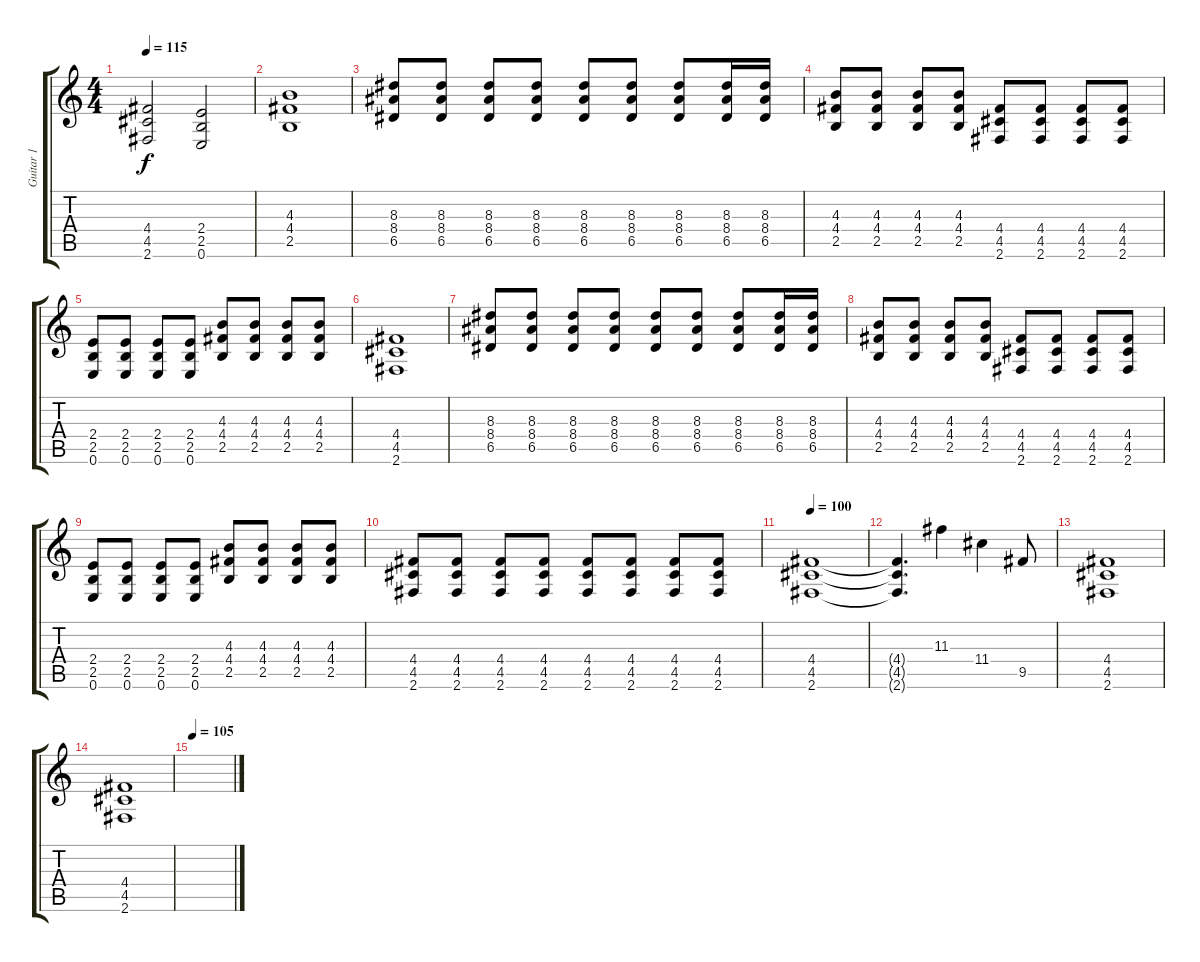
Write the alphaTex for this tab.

\track ("Guitar 1" "Guitar 1") {instrument distortionguitar}
\staff {score tabs}
\tuning (E4 B3 G3 D3 A2 E2) {hide}
\ts (4 4)
\tempo 115
\clef g2
\ks c
(4.4 4.5 2.6).2{dy f} (2.4 2.5 0.6).2 |
(4.3 4.4 2.5).1 |
(8.3 8.4 6.5).8 (8.3 8.4 6.5).8 (8.3 8.4 6.5).8 (8.3 8.4 6.5).8 (8.3 8.4 6.5).8 (8.3 8.4 6.5).8 (8.3 8.4 6.5).8 (8.3 8.4 6.5).16 (8.3 8.4 6.5).16 |
(4.3 4.4 2.5).8 (4.3 4.4 2.5).8 (4.3 4.4 2.5).8 (4.3 4.4 2.5).8 (4.4 4.5 2.6).8 (4.4 4.5 2.6).8 (4.4 4.5 2.6).8 (4.4 4.5 2.6).8 |
(2.4 2.5 0.6).8 (2.4 2.5 0.6).8 (2.4 2.5 0.6).8 (2.4 2.5 0.6).8 (4.3 4.4 2.5).8 (4.3 4.4 2.5).8 (4.3 4.4 2.5).8 (4.3 4.4 2.5).8 |
(4.4 4.5 2.6).1 |
(8.3 8.4 6.5).8 (8.3 8.4 6.5).8 (8.3 8.4 6.5).8 (8.3 8.4 6.5).8 (8.3 8.4 6.5).8 (8.3 8.4 6.5).8 (8.3 8.4 6.5).8 (8.3 8.4 6.5).16 (8.3 8.4 6.5).16 |
(4.3 4.4 2.5).8 (4.3 4.4 2.5).8 (4.3 4.4 2.5).8 (4.3 4.4 2.5).8 (4.4 4.5 2.6).8 (4.4 4.5 2.6).8 (4.4 4.5 2.6).8 (4.4 4.5 2.6).8 |
(2.4 2.5 0.6).8 (2.4 2.5 0.6).8 (2.4 2.5 0.6).8 (2.4 2.5 0.6).8 (4.3 4.4 2.5).8 (4.3 4.4 2.5).8 (4.3 4.4 2.5).8 (4.3 4.4 2.5).8 |
(4.4 4.5 2.6).8 (4.4 4.5 2.6).8 (4.4 4.5 2.6).8 (4.4 4.5 2.6).8 (4.4 4.5 2.6).8 (4.4 4.5 2.6).8 (4.4 4.5 2.6).8 (4.4 4.5 2.6).8 |
\tempo 100
(4.4 4.5 2.6).1 |
(4.4{t} 4.5{t} 2.6{t}).4{d} 11.3.4 11.4.4 9.5.8 |
(4.4 4.5 2.6).1 |
(4.4 4.5 2.6).1 |
\tempo 105
